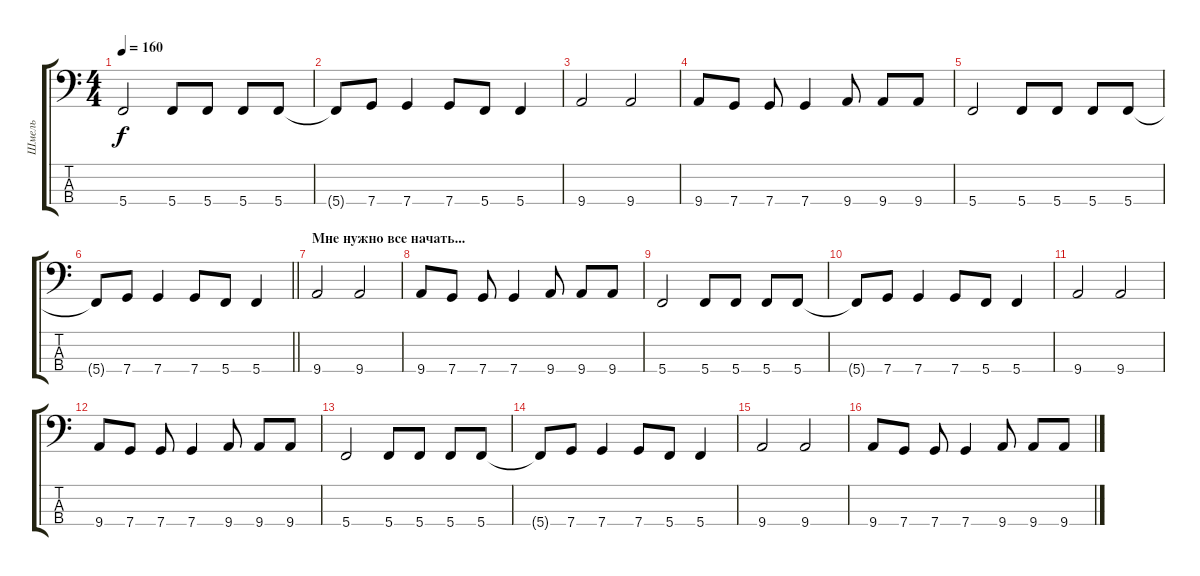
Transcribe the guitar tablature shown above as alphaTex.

\track ("Шмель" "Шмель") {instrument electricbasspick}
\staff {score tabs}
\tuning (F2 C2 G1 C1) {hide}
\ts (4 4)
\tempo 160
\clef f4
\ks c
5.4.2{dy f} 5.4.8 5.4.8 5.4.8 5.4.8 |
5.4{t}.8 7.4.8 7.4.4 7.4.8 5.4.8 5.4.4 |
9.4.2 9.4.2 |
9.4.8 7.4.8 7.4.8 7.4.4 9.4.8 9.4.8 9.4.8 |
5.4.2 5.4.8 5.4.8 5.4.8 5.4.8 |
\barLineRight lightlight
5.4{t}.8 7.4.8 7.4.4 7.4.8 5.4.8 5.4.4 |
\section ("" "Мне нужно все начать...")
9.4.2 9.4.2 |
9.4.8 7.4.8 7.4.8 7.4.4 9.4.8 9.4.8 9.4.8 |
5.4.2 5.4.8 5.4.8 5.4.8 5.4.8 |
5.4{t}.8 7.4.8 7.4.4 7.4.8 5.4.8 5.4.4 |
9.4.2 9.4.2 |
9.4.8 7.4.8 7.4.8 7.4.4 9.4.8 9.4.8 9.4.8 |
5.4.2 5.4.8 5.4.8 5.4.8 5.4.8 |
5.4{t}.8 7.4.8 7.4.4 7.4.8 5.4.8 5.4.4 |
9.4.2 9.4.2 |
9.4.8 7.4.8 7.4.8 7.4.4 9.4.8 9.4.8 9.4.8
